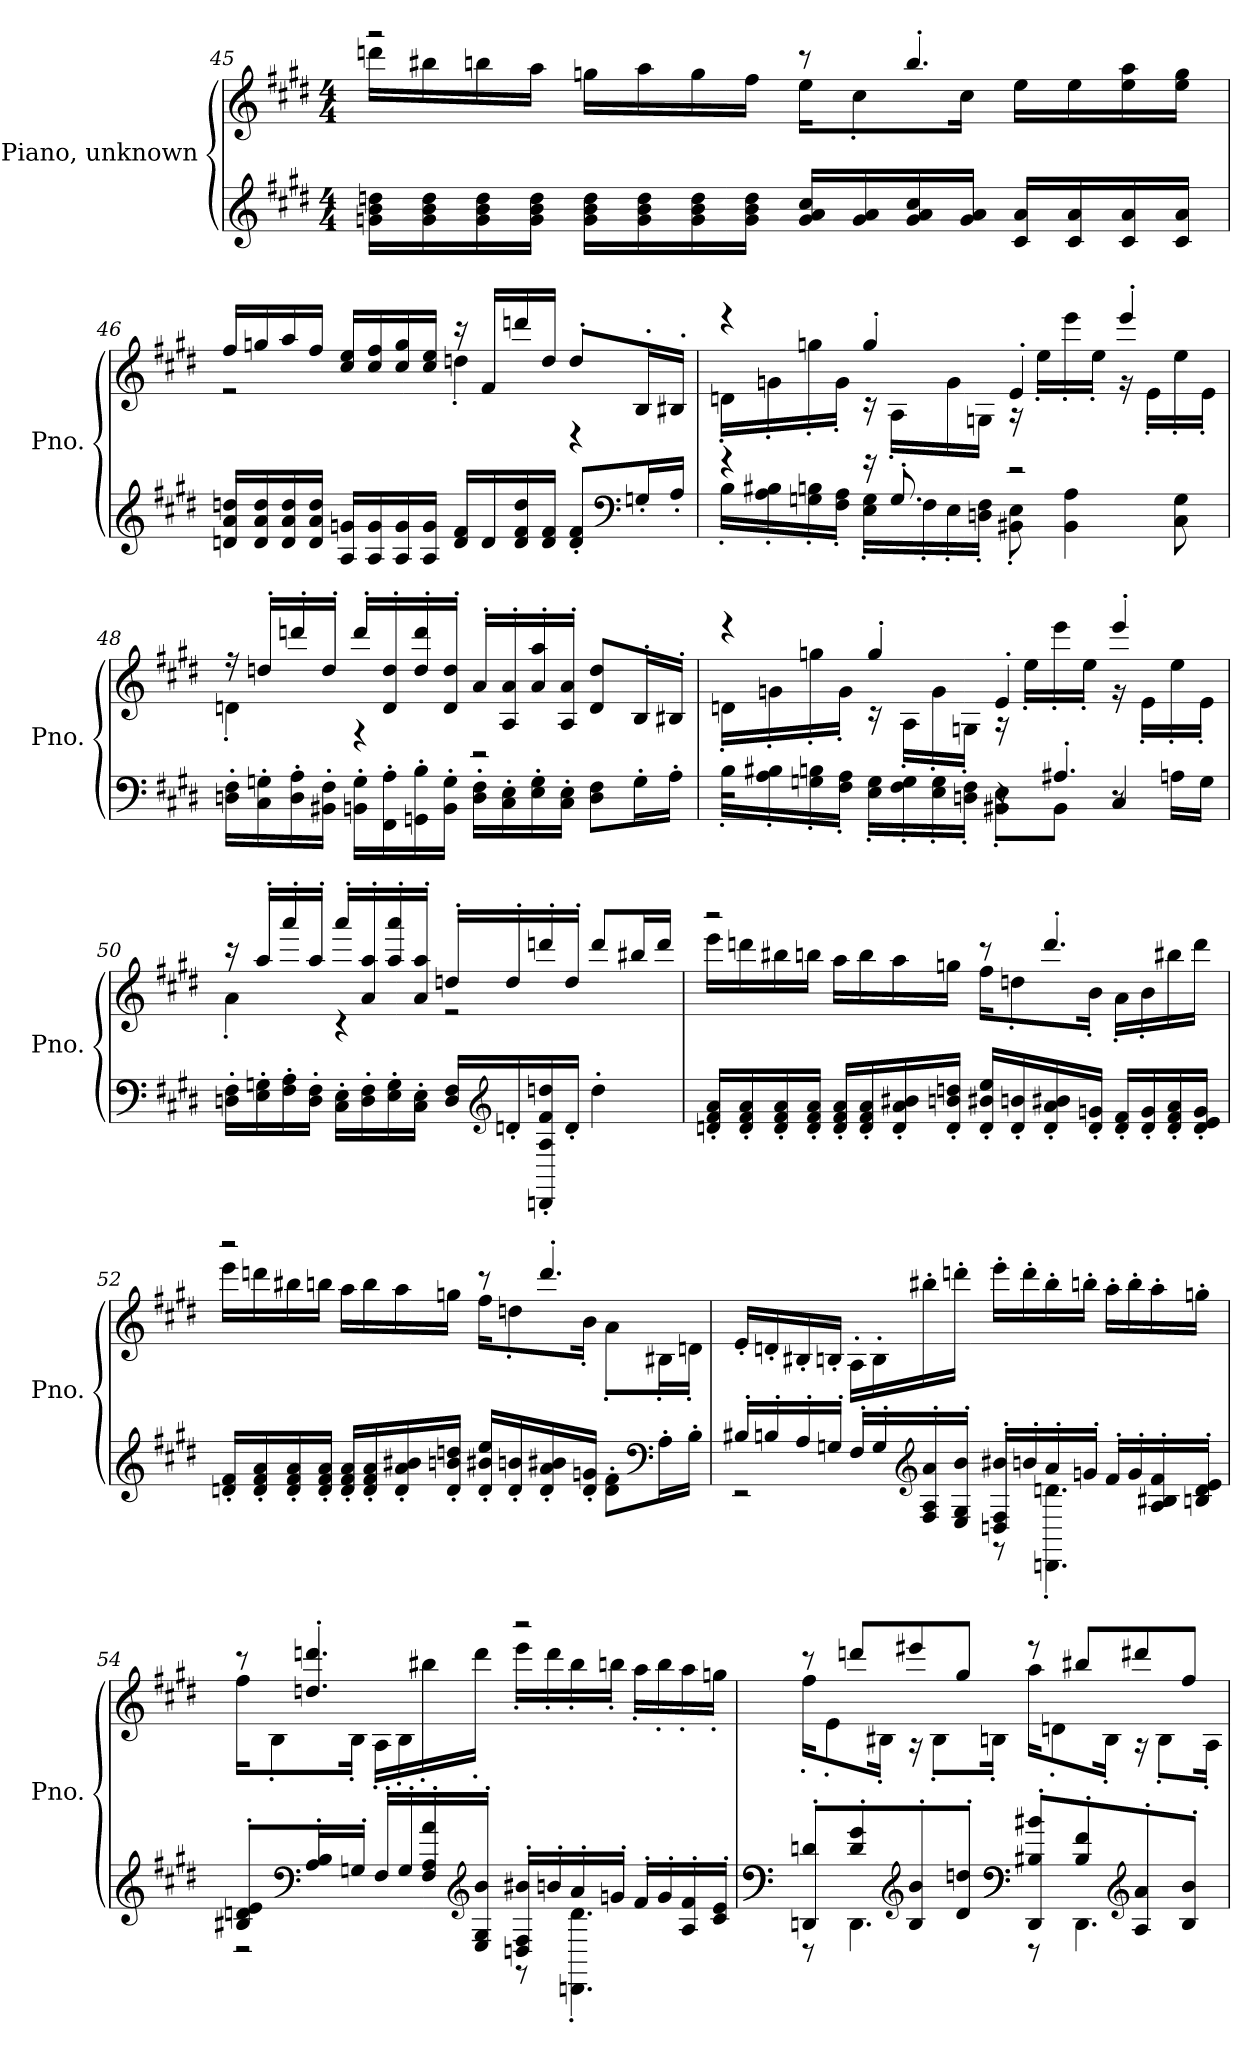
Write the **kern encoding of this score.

**kern	**kern
*part1	*part1
*staff2	*staff1
*I"Piano, unknown	*
*I'Pno.	*
!!LO:LB:g=z
*clefG2	*clefG2
*k[f#c#g#d#]	*k[f#c#g#d#]
*M4/4	*M4/4
=45	=45
*	*^
16gn\ 16b\ 16ddn\LL	2r	16dddn\LL
16g\ 16b\ 16dd\	.	16bb#X\
16g\ 16b\ 16dd\	.	16bbn\
16g\ 16b\ 16dd\JJ	.	16aa\JJ
16g\ 16b\ 16dd\LL	.	16ggn\LL
16g\ 16b\ 16dd\	.	16aa\
16g\ 16b\ 16dd\	.	16gg\
16g\ 16b\ 16dd\JJ	.	16ff#\JJ
16g/ 16a/ 16cc#/LL	8r	16ee\KL
16g/ 16a/	.	8cc#'\
16g/ 16a/ 16cc#/	4.bb'/	.
16g/ 16a/JJ	.	16cc#\Jk
16c#/ 16a/LL	.	16ee\LL
16c#/ 16a/	.	16ee\
16c#/ 16a/	.	16ee\ 16aa\
16c#/ 16a/JJ	.	16ee\ 16gg\JJ
!!LO:LB:g=z	!!
=46	=46	=46
16dn/ 16a/ 16ddn/LL	16ff#/LL	2r
16d/ 16a/ 16dd/	16ggn/	.
16d/ 16a/ 16dd/	16aa/	.
16d/ 16a/ 16dd/JJ	16ff#/JJ	.
16A/ 16gn/LL	16cc#/ 16ee/LL	.
16A/ 16g/	16cc#/ 16ff#/	.
16A/ 16g/	16cc#/ 16gg/	.
16A/ 16g/JJ	16cc#/ 16ee/JJ	.
16d/ 16f#/LL	16r	4ddn'\
16d/	16f#/LL	.
16d/ 16f#/ 16dd/	16dddn/	.
16d/ 16f#/JJ	16dd/JJ	.
8d/' 8f#/'L	8dd'/L	4r
*clefF4	*	*
16Gn'/L	16B'/L	.
16A'/JJ	16B#X'/JJ	.
=47	=47	=47
*^	*	*
4r	16B'\LL	4r	16dn'\LL
.	16A\' 16B#X\'	.	16gn'\
.	16Gn\' 16Bn\'	.	16ggn'\
.	16F#\' 16A\'JJ	.	16g'\JJ
16r	16E\' 16G\'LL	4gg'/	16r
8.G'/	16F#'\	.	16A'\LL
.	16E'\	.	16g\
.	16Dn\' 16F#\'JJ	.	16Gn\JJ
2r	8BB#X\' 8E\'	4e'/	16r
.	.	.	16ee'\LL
.	4BB#\ 4A\	.	16eee'\
.	.	.	16ee'\JJ
.	.	4eee'/	16r
.	.	.	16e'\LL
.	8C#\ 8G\	.	16ee'\
.	.	.	16e'\JJ
*v	*v	*	*
!!LO:LB:g=z	!!
=48	=48	=48
16Dn\' 16F#\'LL	16r	4dn'\
16C#\' 16Gn\'	16ddn'/LL	.
16D\' 16A\'	16dddn'/	.
16BB#X\' 16F#\'JJ	16dd'/JJ	.
16BBn\' 16G\'LL	16ddd'/LL	4r
16FF#\' 16A\'	16d/' 16dd/'	.
16GGn\' 16B\'	16dd/' 16ddd/'	.
16BB\' 16G\'JJ	16d/' 16dd/'JJ	.
16D\' 16F#\'LL	16a'/LL	2r
16C#\' 16E\'	16A/' 16a/'	.
16E\' 16G\'	16a/' 16aa/'	.
16C#\' 16E\'JJ	16A/' 16a/'JJ	.
8D\ 8F#\L	8d/ 8dd/L	.
16G'\L	16B'/L	.
16A'\JJ	16B#X'/JJ	.
=49	=49	=49
*^	*	*
*	*^	*	*
2r	16B'\LL	2r	4r	16dn'\LL
.	16A\' 16B#X\'	.	.	16gn'\
.	16Gn\' 16Bn\'	.	.	16ggn'\
.	16F#\' 16A\'JJ	.	.	16g'\JJ
.	16E\' 16G\'LL	.	4gg'/	16r
.	16F#\' 16G\'	.	.	16A'\LL
.	16E\' 16G\'	.	.	16g'\
.	16Dn\' 16F#\'JJ	.	.	16Gn'\JJ
8r	8BB#X\' 8E\'L	4r	4e'/	16r
.	.	.	.	16ee'\LL
4.A#X'/	8BB#\J	.	.	16eee'\
.	.	.	.	16ee'\JJ
.	8r	4C#/	4eee'/	16r
.	.	.	.	16e'\LL
.	16An\LL	.	.	16ee'\
.	16G\JJ	.	.	16e'\JJ
*v	*v	*v	*	*
!!LO:LB:g=z	!!
=50	=50	=50
16Dn\' 16F#\'LL	16r	4a'\
16E\' 16Gn\'	16aa'/LL	.
16F#\' 16A\'	16aaa'/	.
16D\' 16F#\'JJ	16aa'/JJ	.
16C#\' 16E\'LL	16aaa'/LL	4r
16D\' 16F#\'	16a/' 16aa/'	.
16E\' 16G\'	16aa/' 16aaa/'	.
16C#\' 16E\'JJ	16a/' 16aa/'JJ	.
16D/ 16F#/LL	16ddn'/LL	2r
*clefG2	*	*
16dn'/	16dd'/	.
16DDn/' 16A/' 16f#/' 16ddn/'	16dddn'/	.
16d'/JJ	16dd'/JJ	.
4dd'\	8ddd/L	.
.	16bb#X/L	.
.	16ddd/JJ	.
!!LO:LB:g=z	!!
=51	=51	=51
16dn/' 16f#/' 16a/'LL	2r	16eee\LL
16d/' 16f#/' 16a/'	.	16dddn\
16d/' 16f#/' 16a/'	.	16bb#X\
16d/' 16f#/' 16a/'JJ	.	16bbn\JJ
16d/' 16f#/' 16a/'LL	.	16aa\LL
16d/' 16f#/' 16a/'	.	16bb\
16d/' 16a/' 16b#X/'	.	16aa\
16d/' 16bn/' 16ddn/'JJ	.	16ggn\JJ
16d/' 16b#X/' 16ee/'LL	8r	16ff#\KL
16d/' 16bn/'	.	8ddn'\
16d/' 16a/' 16b#X/'	4.ddd'/	.
16d/' 16gn/'JJ	.	16b'\Jk
16d/' 16f#/'LL	.	16a'\LL
16d/' 16g/'	.	16b'\
16d/' 16f#/' 16a/'	.	16bb#X\
16d/' 16e/' 16g/'JJ	.	16ddd\JJ
!!LO:PB:g=z	!!
=52	=52	=52
16dn/' 16f#/'LL	2r	16eee\LL
16d/' 16f#/' 16a/'	.	16dddn\
16d/' 16f#/' 16a/'	.	16bb#X\
16d/' 16f#/' 16a/'JJ	.	16bbn\JJ
16d/' 16f#/' 16a/'LL	.	16aa\LL
16d/' 16f#/' 16a/'	.	16bb\
16d/' 16a/' 16b#X/'	.	16aa\
16d/' 16bn/' 16ddn/'JJ	.	16ggn\JJ
16d/' 16b#X/' 16ee/'LL	8r	16ff#\KL
16d/' 16bn/'	.	8ddn'\
16d/' 16a/' 16b#X/'	4.ddd'/	.
16d/' 16gn/'JJ	.	16b'\Jk
8d\' 8f#\'L	.	8a'\L
*clefF4	*	*
16A'\L	.	16B#X'\L
16B'\JJ	.	16dn'\JJ
*	*v	*v
!!LO:LB:g=z
=53	=53
*^	*
16B#X'/LL	2r	16e'/LL
16Bn'/	.	16dn'/
16A'/	.	16B#X'/
16Gn'/JJ	.	16Bn'/JJ
16F#'/LL	.	16A'\LL
16G'/	.	16B'\
*clefG2	*	*
16F#/' 16A/' 16a/'	.	16bb#X'\
16E/' 16G/' 16b/'JJ	.	16dddn'\JJ
16Dn/' 16F#/' 16b#X/'LL	8r	16eee'\LL
16bn'/	.	16ddd'\
16a'/	4.DDn\' 4.dn\'	16bb#'\
16gn'/JJ	.	16bbn'\JJ
16f#'/LL	.	16aa'\LL
16g'/	.	16bb'\
16A/' 16B#X/' 16f#/'	.	16aa'\
16Bn/' 16d/' 16e/'JJ	.	16ggn'\JJ
!!LO:LB:g=z
=54	=54	=54
*	*	*^
8B#X/' 8dn/' 8e/'L	2r	8r	16ff#\KL
.	.	.	8B'\
*clefF4	*	*	*
16A/' 16B#/'L	.	4.ddn/' 4.dddn/'	.
16Gn'/JJ	.	.	16B'\Jk
16F#'/LL	.	.	16A'\LL
16G'/	.	.	16B'\
16F#/' 16A/' 16a/'	.	.	16bb#X'\
*clefG2	*	*	*
16E/' 16G/' 16b/'JJ	.	.	16ddd'\JJ
16Dn/' 16F#/' 16b#X/'LL	8r	2r	16eee'\LL
16bn'/	.	.	16ddd'\
16a'/	4.DDn\' 4.d\'	.	16bb#'\
16gn'/JJ	.	.	16bbn'\JJ
16f#'/LL	.	.	16aa'\LL
16g'/	.	.	16bb'\
16A/' 16f#/'	.	.	16aa'\
16c#/' 16e/'JJ	.	.	16ggn'\JJ
!!LO:LB:g=z	!!
=55	=55	=55	=55
*clefF4	*	*	*
8DDn/' 8dn/'L	8r	8r	16ff#'\KL
.	.	.	8e'\
8d/' 8g#/'	4.DD\	8dddn/L	.
.	.	.	16B#X'\Jk
*clefG2	*	*	*
8B/' 8b/'	.	8eee#X/	16r
.	.	.	8B#'\L
8d/' 8ddn/'J	.	8gg#/J	.
.	.	.	16Bn'\Jk
*clefF4	*	*	*
8DD/' 8B#X/' 8b#X/'L	8r	8r	16aa\KL
.	.	.	8dn'\
8B#/' 8f#/'	4.DD\	8bb#X/L	.
.	.	.	16B'\Jk
*clefG2	*	*	*
8A/' 8a/'	.	8ddd#X/	16r
.	.	.	8B'\L
8B#/' 8b#/'J	.	8ff#/J	.
.	.	.	16A'\Jk
*v	*v	*	*
*	*v	*v
=	=
*-	*-
